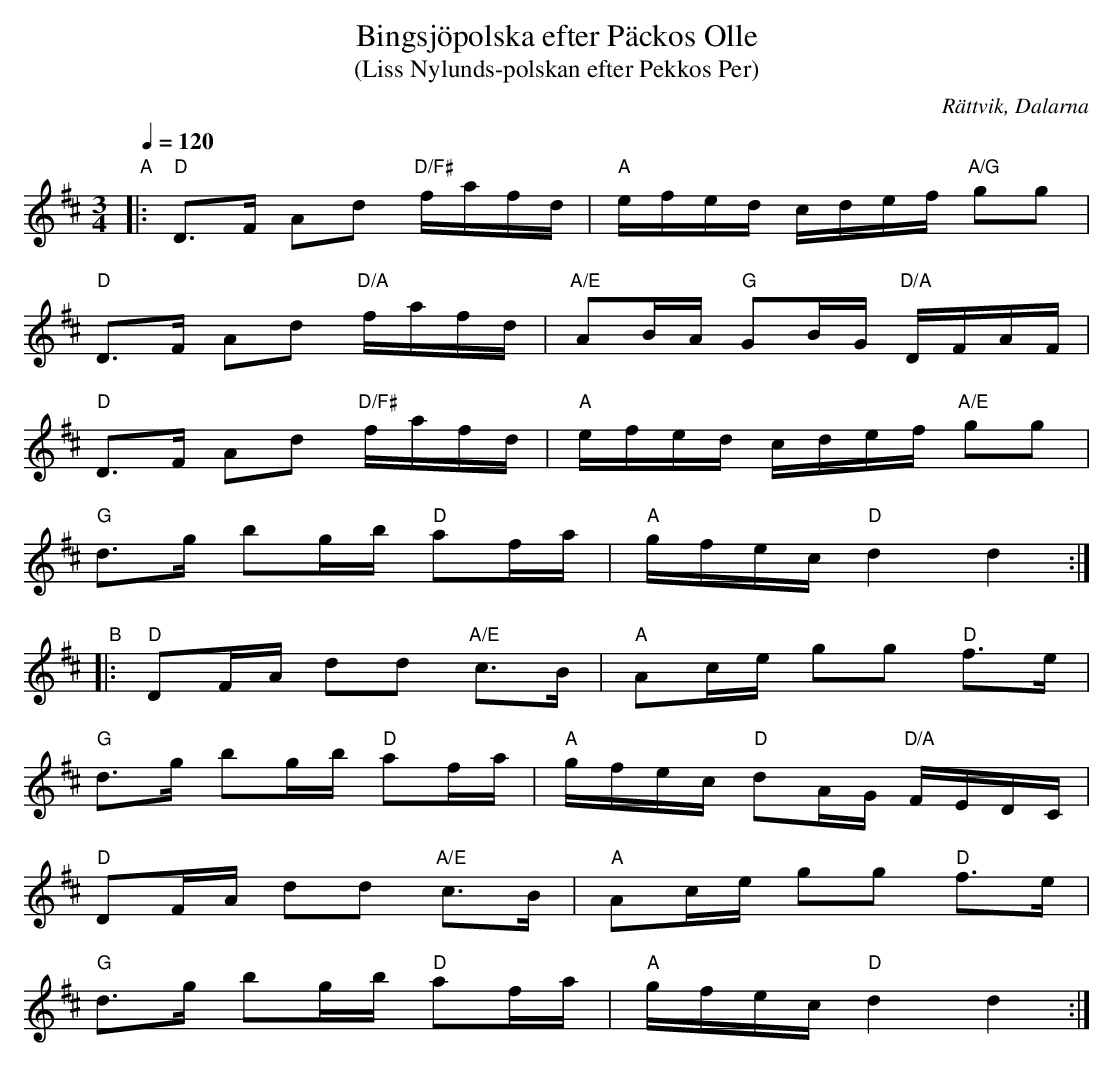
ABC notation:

X:1
T:Bingsjöpolska efter Päckos Olle
T:(Liss Nylunds-polskan efter Pekkos Per)
O:Rättvik, Dalarna
M:3/4
L:1/16
Q:1/4=120
K:D
"A"
|: "D"D3F A2d2 "D/F#"fafd | "A"efed cdef "A/G"g2g2 |
  "D"D3F A2d2 "D/A"fafd | "A/E"A2BA "G"G2BG "D/A"DFAF |
  "D"D3F A2d2 "D/F#"fafd | "A"efed cdef "A/E"g2g2 |
  "G"d3g b2gb "D"a2fa | "A"gfec "D"d4 d4 :|
"B"
|: "D"D2FA d2d2 "A/E"c3B | "A"A2ce g2g2 "D"f3e |
  "G"d3g b2gb "D"a2fa | "A"gfec "D"d2AG "D/A"FEDC |
  "D"D2FA d2d2 "A/E"c3B | "A"A2ce g2g2 "D"f3e |
  "G"d3g b2gb "D"a2fa | "A"gfec "D"d4 d4 :|
